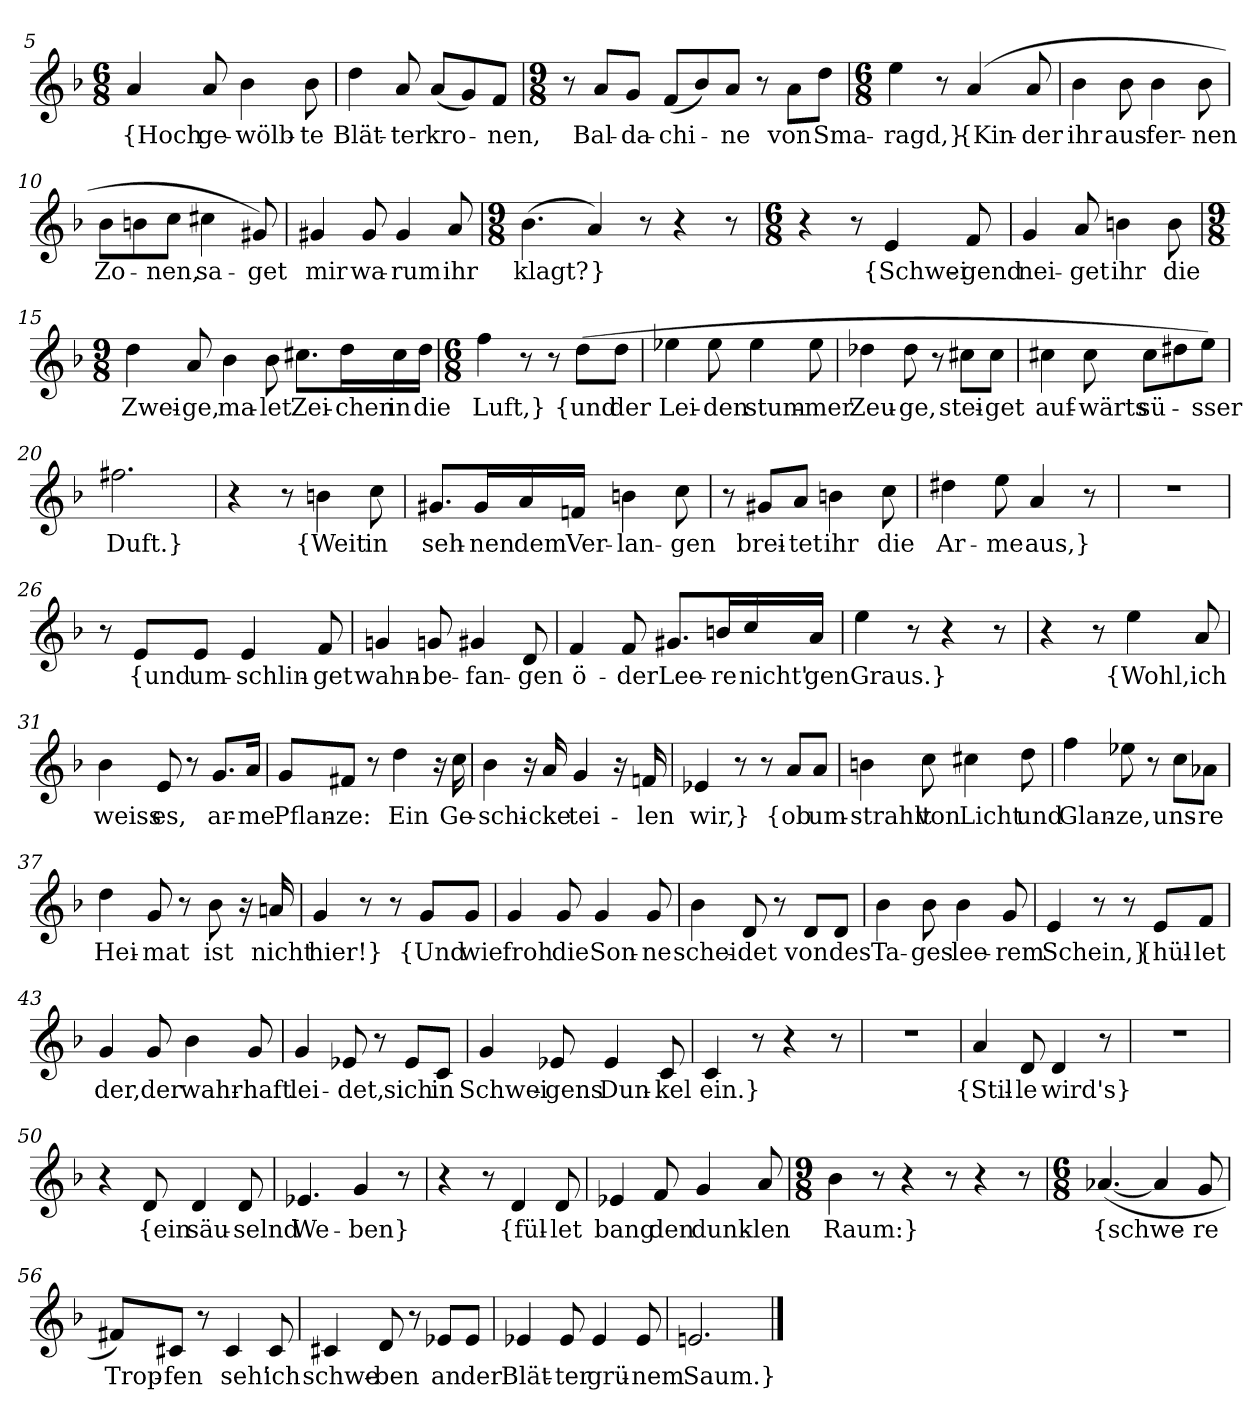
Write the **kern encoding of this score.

**kern	**text
*part1	*part1
*staff1	*staff1
*clefG2	*
*k[b-]	*
*M6/8	*
=5	=5
4a	{Hoch
8a	ge-
4b-	-wölb-
8b-	-te
=6	=6
4dd	Blät-
8a	-ter
(8a/L	-kro-
8g/)	.
8f/J	-nen,
=7	=7
*M9/8	*
8r	.
8a/L	Bal-
8g/J	-da-
(8f/L	-chi-
8b-/)	.
8a/J	-ne
8r	.
8a\L	von
8dd\J	Sma-
=8	=8
*M6/8	*
4ee	-ragd,}
8r	.
(4a	{Kin-
8a	-der
=9	=9
4b-	ihr
8b-	aus
4b-	fer-
8b-	-nen
=10	=10
8b-\L	Zo-
8bn\	.
8cc\J	-nen,
4cc#X	sa-
8g#X)	-get
=11	=11
4g#X	mir
8g#	wa-
4g#	-rum
8a	ihr
=12	=12
*M9/8	*
(4.b-	klagt?
4a)	}
8r	.
4r	.
8r	.
=13	=13
*M6/8	*
4r	.
8r	.
4e	{Schwei-
8f	-gend
=14	=14
4g	nei-
8a	-get
4bn	ihr
8b	die
=15	=15
*M9/8	*
4dd	Zwei-
8a	-ge,
4b-	ma-
8b-	-let
8.cc#X\L	Zei-
16dd\L	-chen
16cc#\	in
16dd\JJ	die
=16	=16
*M6/8	*
4ff	Luft,}
8r	.
8r	.
(8dd\L	{und
8dd\J	der
=17	=17
4ee-X	Lei-
8ee-	-den
4ee-	stum-
8ee-	-mer
=18	=18
4dd-X	Zeu-
8dd-	-ge,
8r	.
8cc#X\L	stei-
8cc#\J	-get
=19	=19
4cc#X	auf-
8cc#	-wärts
8cc#\L	sü-
8dd#X\	.
8ee\J)	-sser
=20	=20
2.ff#X	Duft.}
=21	=21
4r	.
8r	.
4bn	{Weit
8cc	in
=22	=22
8.g#X/L	seh-
16g#/L	-nen
16a/	dem
16fn/JJ	Ver-
4bn	-lan-
8cc	-gen
=23	=23
8r	.
8g#X/L	brei-
8a/J	-tet
4bn	ihr
8cc	die
=24	=24
4dd#X	Ar-
8ee	-me
4a	aus,}
8r	.
=25	=25
2.r	.
=26	=26
8r	.
8e/L	{und
8e/J	um-
4e	-schlin-
8f	-get
=27	=27
4gn	wahn-
8gn	-be-
4g#X	-fan-
8d	-gen
=28	=28
4f	ö-
8f	-der
8.g#X/L	Lee-
16bn/L	-re
16cc/	nicht'
16a/JJ	-gen
=29	=29
4ee	Graus.}
8r	.
4r	.
8r	.
=30	=30
4r	.
8r	.
4ee	{Wohl,
8a	ich
=31	=31
4b-	weiss
8e	es,
8r	.
8.g/L	ar-
16a/Jk	-me
=32	=32
8g/L	Pflan-
8f#X/J	-ze:
8r	.
4dd	Ein
16r	.
16cc	Ge-
=33	=33
4b-	schi-
16r	.
16a	-cke
4g	tei-
16r	.
16fn	-len
=34	=34
4e-X	wir,}
8r	.
8r	.
8a/L	{ob
8a/J	um-
=35	=35
4bn	-strahlt
8cc	von
4cc#X	Licht
8dd	und
=36	=36
4ff	Glan-
8ee-X	-ze,
8r	.
8cc\L	uns-
8a-X\J	-re
=37	=37
4dd	Hei-
8g	-mat
8r	.
8b-	ist
16r	.
16an	nicht
=38	=38
4g	hier!}
8r	.
8r	.
8g/L	{Und
8g/J	wie
=39	=39
4g	froh
8g	die
4g	Son-
8g	-ne
=40	=40
4b-	schei-
8d	-det
8r	.
8d/L	von
8d/J	des
=41	=41
4b-	Ta-
8b-	-ges
4b-	lee-
8g	-rem
=42	=42
4e	Schein,}
8r	.
8r	.
8e/L	{hül-
8f/J	-let
=43	=43
4g	der,
8g	der
4b-	wahr-
8g	-haft
=44	=44
4g	lei-
8e-X	-det,
8r	.
8e-/L	sich
8c/J	in
=45	=45
4g	Schwei-
8e-X	-gens
4e-	Dun-
8c	-kel
=46	=46
4c	ein.}
8r	.
4r	.
8r	.
=47	=47
2.r	.
=48	=48
4a	{Stil-
8d	-le
4d	wird's}
8r	.
=49	=49
2.r	.
=50	=50
4r	.
8d	{ein
4d	säu-
8d	-selnd
=51	=51
4.e-X	We-
4g	-ben}
8r	.
=52	=52
4r	.
8r	.
4d	{fül-
8d	-let
=53	=53
4e-X	bang
8f	den
4g	dunk-
8a	-len
=54	=54
*M9/8	*
4b-	Raum:}
8r	.
4r	.
8r	.
4r	.
8r	.
=55	=55
*M6/8	*
([4.a-X	{schwe-
4a-]	.
8g	-re
=56	=56
8f#X/L)	Trop-
8c#X/J	-fen
8r	.
4c#	seh'
8c#	ich
=57	=57
4c#X	schwe-
8d	-ben
8r	.
8e-X/L	an
8e-/J	der
=58	=58
4e-X	Blät-
8e-	-ter
4e-	grü-
8e-	-nem
=59	=59
2.en	Saum.}
==	==
*-	*-
